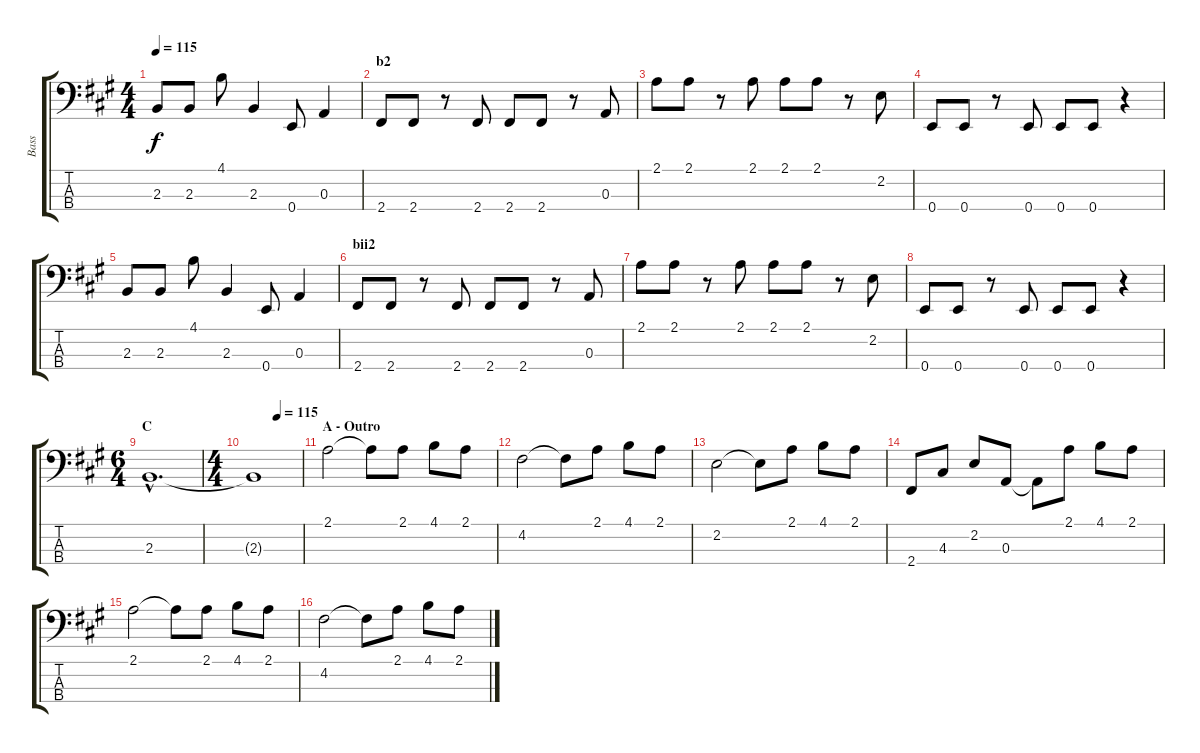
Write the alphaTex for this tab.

\track ("Bass" "Bass") {instrument electricbasspick}
\staff {score tabs}
\tuning (G2 D2 A1 E1) {hide}
\ts (4 4)
\tempo 115
\clef f4
\ks a
2.3.8{dy f} 2.3.8 4.1.8 2.3.4 0.4.8 0.3.4 |
\section ("" "b2")
2.4.8 2.4.8 r.8 2.4.8 2.4.8 2.4.8 r.8 0.3.8 |
2.1.8 2.1.8 r.8 2.1.8 2.1.8 2.1.8 r.8 2.2.8 |
0.4.8 0.4.8 r.8 0.4.8 0.4.8 0.4.8 r.4 |
2.3.8 2.3.8 4.1.8 2.3.4 0.4.8 0.3.4 |
\section ("" "bii2")
2.4.8 2.4.8 r.8 2.4.8 2.4.8 2.4.8 r.8 0.3.8 |
2.1.8 2.1.8 r.8 2.1.8 2.1.8 2.1.8 r.8 2.2.8 |
0.4.8 0.4.8 r.8 0.4.8 0.4.8 0.4.8 r.4 |
\ts (6 4)
\section ("" "C")
2.3{hac}.1{d volume 0} |
\ts (4 4)
\tempo (115 0.5)
2.3{t}.1 |
\section ("" "A - Outro")
2.1.2{volume 16} 2.1{t}.8 2.1.8 4.1.8 2.1.8 |
4.2.2 4.2{t}.8 2.1.8 4.1.8 2.1.8 |
2.2.2 2.2{t}.8 2.1.8 4.1.8 2.1.8 |
2.4.8 4.3.8 2.2.8 0.3.8 0.3{t}.8 2.1.8 4.1.8 2.1.8 |
2.1.2 2.1{t}.8 2.1.8 4.1.8 2.1.8 |
4.2.2 4.2{t}.8 2.1.8 4.1.8 2.1.8
